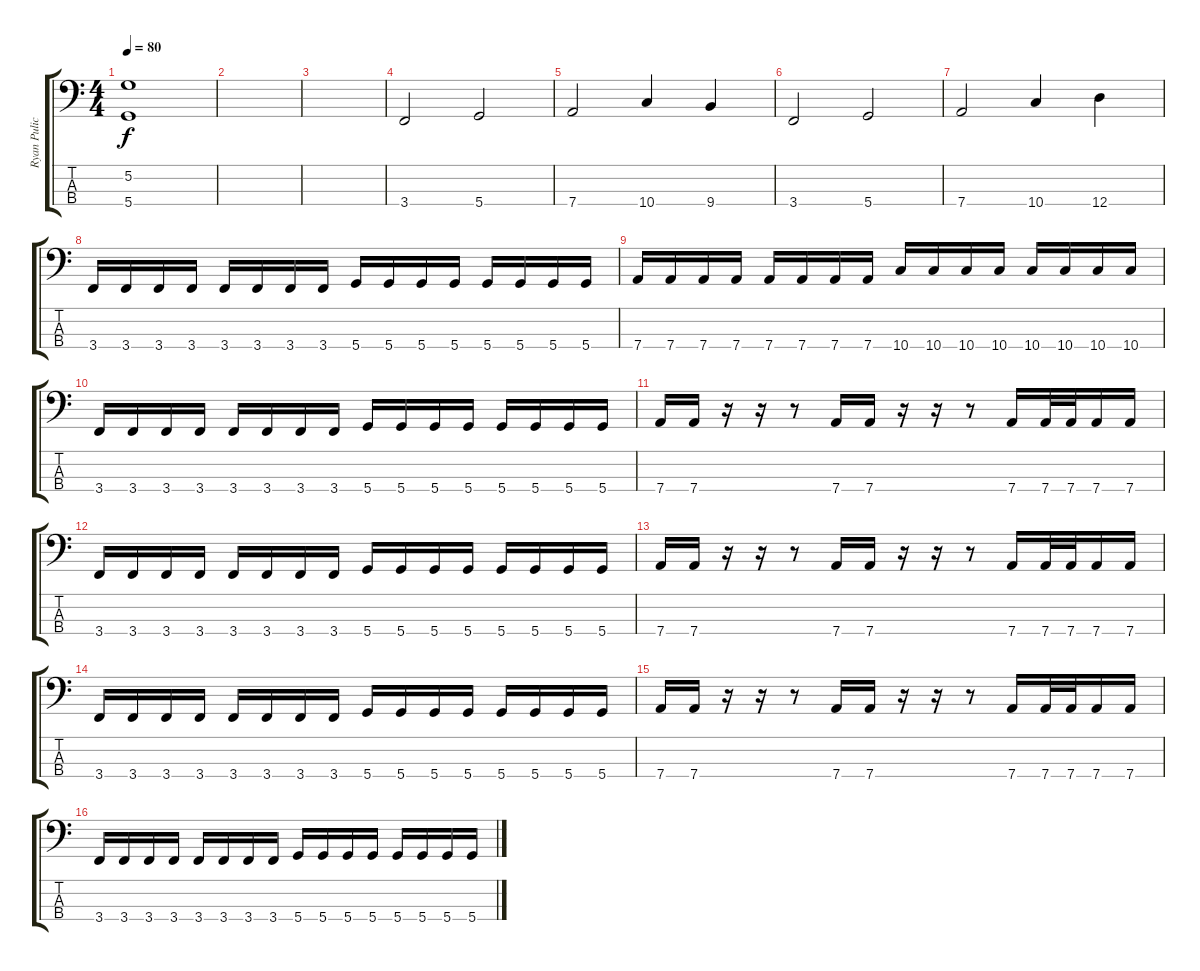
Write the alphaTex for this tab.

\track ("Ryan Pulice" "Ryan Pulic") {instrument electricbassfinger}
\staff {score tabs}
\tuning (G2 D2 A1 D1) {hide}
\ts (4 4)
\tempo 80
\clef f4
\ks c
(5.2 5.4).1{dy f} |
|
|
3.4.2 5.4.2 |
7.4.2 10.4.4 9.4.4 |
3.4.2 5.4.2 |
7.4.2 10.4.4 12.4.4 |
3.4.16 3.4.16 3.4.16 3.4.16 3.4.16 3.4.16 3.4.16 3.4.16 5.4.16 5.4.16 5.4.16 5.4.16 5.4.16 5.4.16 5.4.16 5.4.16 |
7.4.16 7.4.16 7.4.16 7.4.16 7.4.16 7.4.16 7.4.16 7.4.16 10.4.16 10.4.16 10.4.16 10.4.16 10.4.16 10.4.16 10.4.16 10.4.16 |
3.4.16 3.4.16 3.4.16 3.4.16 3.4.16 3.4.16 3.4.16 3.4.16 5.4.16 5.4.16 5.4.16 5.4.16 5.4.16 5.4.16 5.4.16 5.4.16 |
7.4.16 7.4.16 r.16 r.16 r.8 7.4.16 7.4.16 r.16 r.16 r.8 7.4.16 7.4.32 7.4.32 7.4.16 7.4.16 |
3.4.16 3.4.16 3.4.16 3.4.16 3.4.16 3.4.16 3.4.16 3.4.16 5.4.16 5.4.16 5.4.16 5.4.16 5.4.16 5.4.16 5.4.16 5.4.16 |
7.4.16 7.4.16 r.16 r.16 r.8 7.4.16 7.4.16 r.16 r.16 r.8 7.4.16 7.4.32 7.4.32 7.4.16 7.4.16 |
3.4.16 3.4.16 3.4.16 3.4.16 3.4.16 3.4.16 3.4.16 3.4.16 5.4.16 5.4.16 5.4.16 5.4.16 5.4.16 5.4.16 5.4.16 5.4.16 |
7.4.16 7.4.16 r.16 r.16 r.8 7.4.16 7.4.16 r.16 r.16 r.8 7.4.16 7.4.32 7.4.32 7.4.16 7.4.16 |
3.4.16 3.4.16 3.4.16 3.4.16 3.4.16 3.4.16 3.4.16 3.4.16 5.4.16 5.4.16 5.4.16 5.4.16 5.4.16 5.4.16 5.4.16 5.4.16
